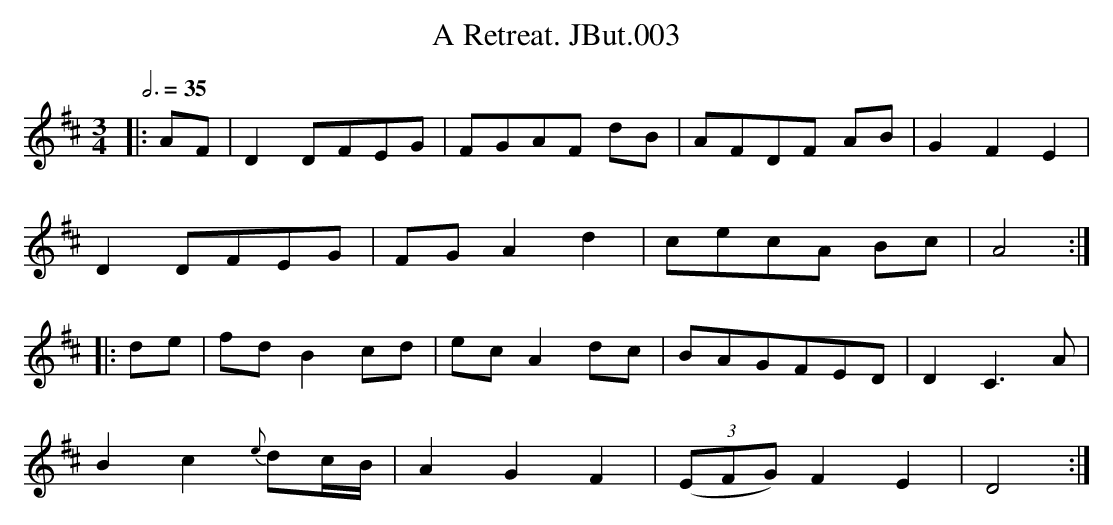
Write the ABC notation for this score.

X:1
T:Retreat. JBut.003, A
M:3/4
L:1/8
Q:3/4=35
K:D
|:AF|D2DFEG|FGAF dB|AFDF AB|G2 F2 E2|
D2DFEG|FGA2d2|cecA Bc | A4:|
|:de|fdB2cd | ecA2dc | BAGFED | D2C3A |
B2c2{e}dc/B/ | A2G2F2 |((3EFG)F2E2| D4:|
